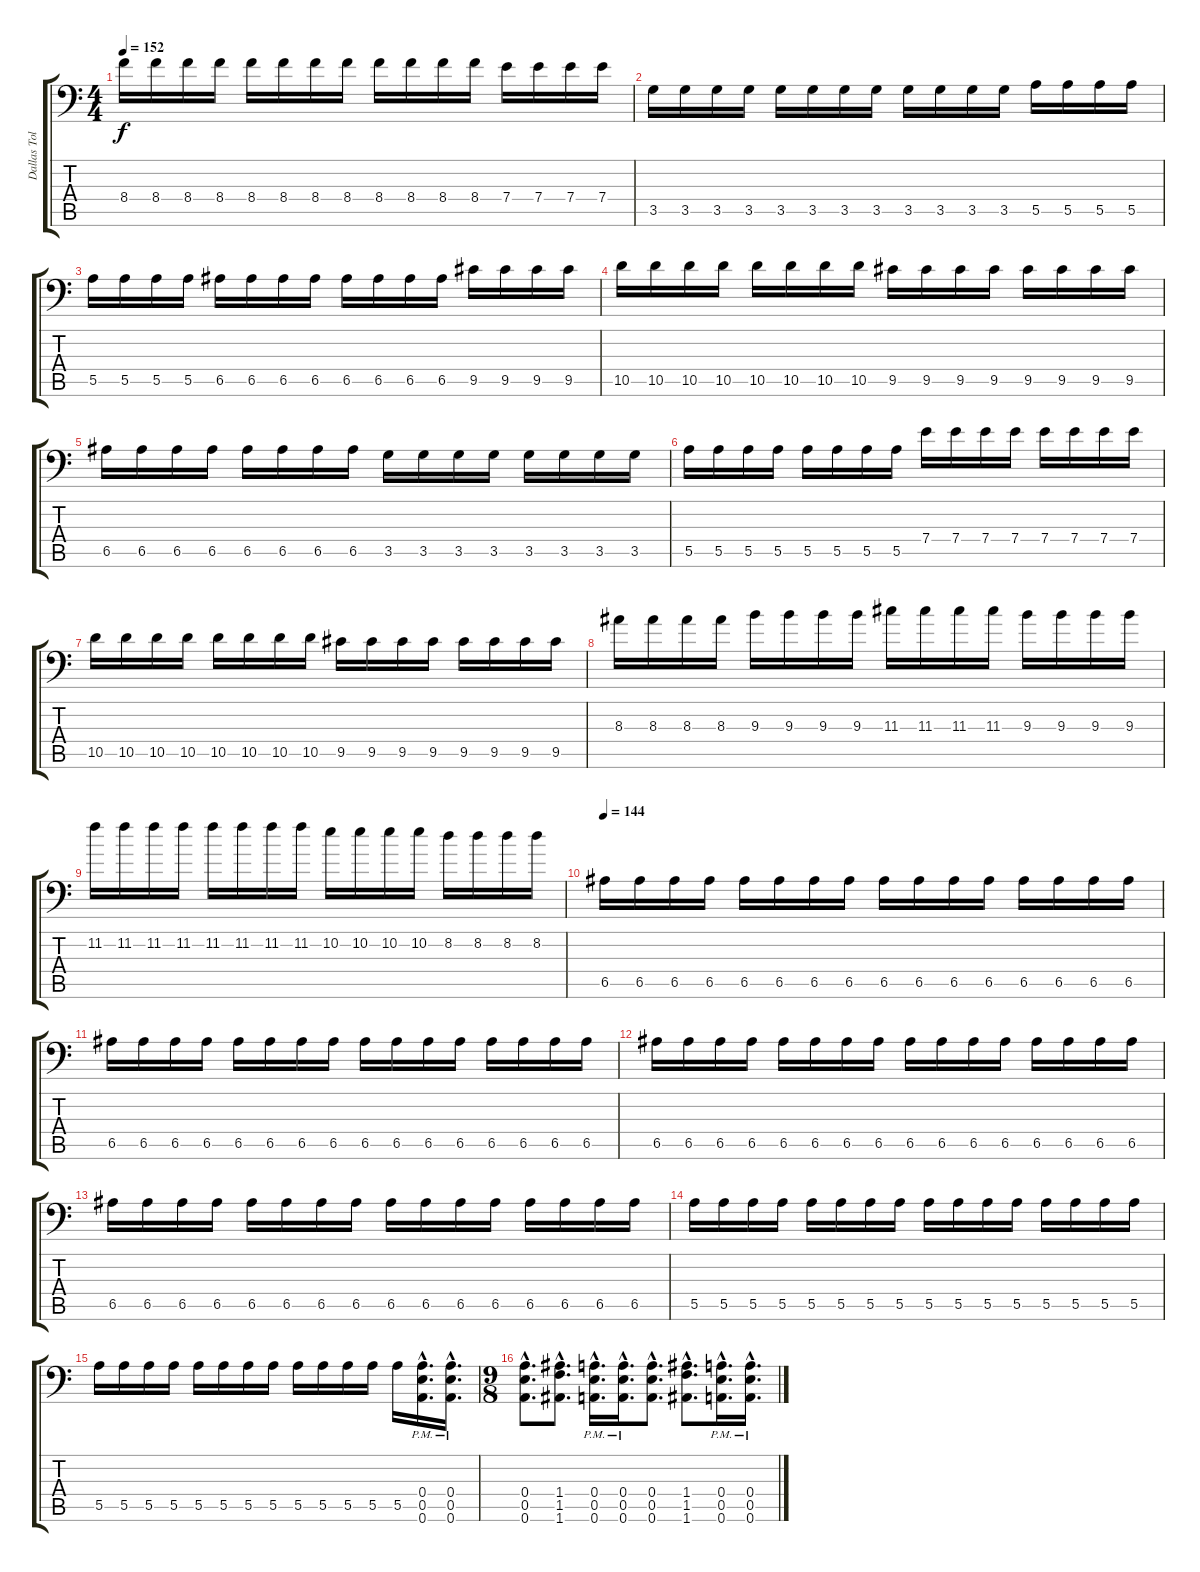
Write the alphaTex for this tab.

\track ("Dallas Toler-Wade" "Dallas Tol") {instrument distortionguitar}
\staff {score tabs}
\tuning (B3 Gb3 D3 A2 E2 A1) {hide}
\ts (4 4)
\tempo 152
\clef f4
\ks c
8.4.16{dy f} 8.4.16 8.4.16 8.4.16 8.4.16 8.4.16 8.4.16 8.4.16 8.4.16 8.4.16 8.4.16 8.4.16 7.4.16 7.4.16 7.4.16 7.4.16 |
3.5.16 3.5.16 3.5.16 3.5.16 3.5.16 3.5.16 3.5.16 3.5.16 3.5.16 3.5.16 3.5.16 3.5.16 5.5.16 5.5.16 5.5.16 5.5.16 |
5.5.16 5.5.16 5.5.16 5.5.16 6.5.16 6.5.16 6.5.16 6.5.16 6.5.16 6.5.16 6.5.16 6.5.16 9.5.16 9.5.16 9.5.16 9.5.16 |
10.5.16 10.5.16 10.5.16 10.5.16 10.5.16 10.5.16 10.5.16 10.5.16 9.5.16 9.5.16 9.5.16 9.5.16 9.5.16 9.5.16 9.5.16 9.5.16 |
6.5.16 6.5.16 6.5.16 6.5.16 6.5.16 6.5.16 6.5.16 6.5.16 3.5.16 3.5.16 3.5.16 3.5.16 3.5.16 3.5.16 3.5.16 3.5.16 |
5.5.16 5.5.16 5.5.16 5.5.16 5.5.16 5.5.16 5.5.16 5.5.16 7.4.16 7.4.16 7.4.16 7.4.16 7.4.16 7.4.16 7.4.16 7.4.16 |
10.5.16 10.5.16 10.5.16 10.5.16 10.5.16 10.5.16 10.5.16 10.5.16 9.5.16 9.5.16 9.5.16 9.5.16 9.5.16 9.5.16 9.5.16 9.5.16 |
8.3.16 8.3.16 8.3.16 8.3.16 9.3.16 9.3.16 9.3.16 9.3.16 11.3.16 11.3.16 11.3.16 11.3.16 9.3.16 9.3.16 9.3.16 9.3.16 |
11.2.16 11.2.16 11.2.16 11.2.16 11.2.16 11.2.16 11.2.16 11.2.16 10.2.16 10.2.16 10.2.16 10.2.16 8.2.16 8.2.16 8.2.16 8.2.16 |
\tempo 144
6.5.16 6.5.16 6.5.16 6.5.16 6.5.16 6.5.16 6.5.16 6.5.16 6.5.16 6.5.16 6.5.16 6.5.16 6.5.16 6.5.16 6.5.16 6.5.16 |
6.5.16 6.5.16 6.5.16 6.5.16 6.5.16 6.5.16 6.5.16 6.5.16 6.5.16 6.5.16 6.5.16 6.5.16 6.5.16 6.5.16 6.5.16 6.5.16 |
6.5.16 6.5.16 6.5.16 6.5.16 6.5.16 6.5.16 6.5.16 6.5.16 6.5.16 6.5.16 6.5.16 6.5.16 6.5.16 6.5.16 6.5.16 6.5.16 |
6.5.16 6.5.16 6.5.16 6.5.16 6.5.16 6.5.16 6.5.16 6.5.16 6.5.16 6.5.16 6.5.16 6.5.16 6.5.16 6.5.16 6.5.16 6.5.16 |
5.5.16 5.5.16 5.5.16 5.5.16 5.5.16 5.5.16 5.5.16 5.5.16 5.5.16 5.5.16 5.5.16 5.5.16 5.5.16 5.5.16 5.5.16 5.5.16 |
5.5.16 5.5.16 5.5.16 5.5.16 5.5.16 5.5.16 5.5.16 5.5.16 5.5.16 5.5.16 5.5.16 5.5.16 5.5.16 (0.4{hac pm} 0.5{hac pm} 0.6{hac pm}).16{d} (0.4{hac pm} 0.5{hac pm} 0.6{hac pm}).16{d} |
\ts (9 8)
(0.4{hac} 0.5{hac} 0.6{hac}).8{d} (1.4{hac} 1.5{hac} 1.6{hac}).8{d} (0.4{hac pm} 0.5{hac pm} 0.6{hac pm}).16{d} (0.4{hac pm} 0.5{hac pm} 0.6{hac pm}).16{d} (0.4{hac} 0.5{hac} 0.6{hac}).8{d} (1.4{hac} 1.5{hac} 1.6{hac}).8{d} (0.4{hac pm} 0.5{hac pm} 0.6{hac pm}).16{d} (0.4{hac pm} 0.5{hac pm} 0.6{hac pm}).16{d}
